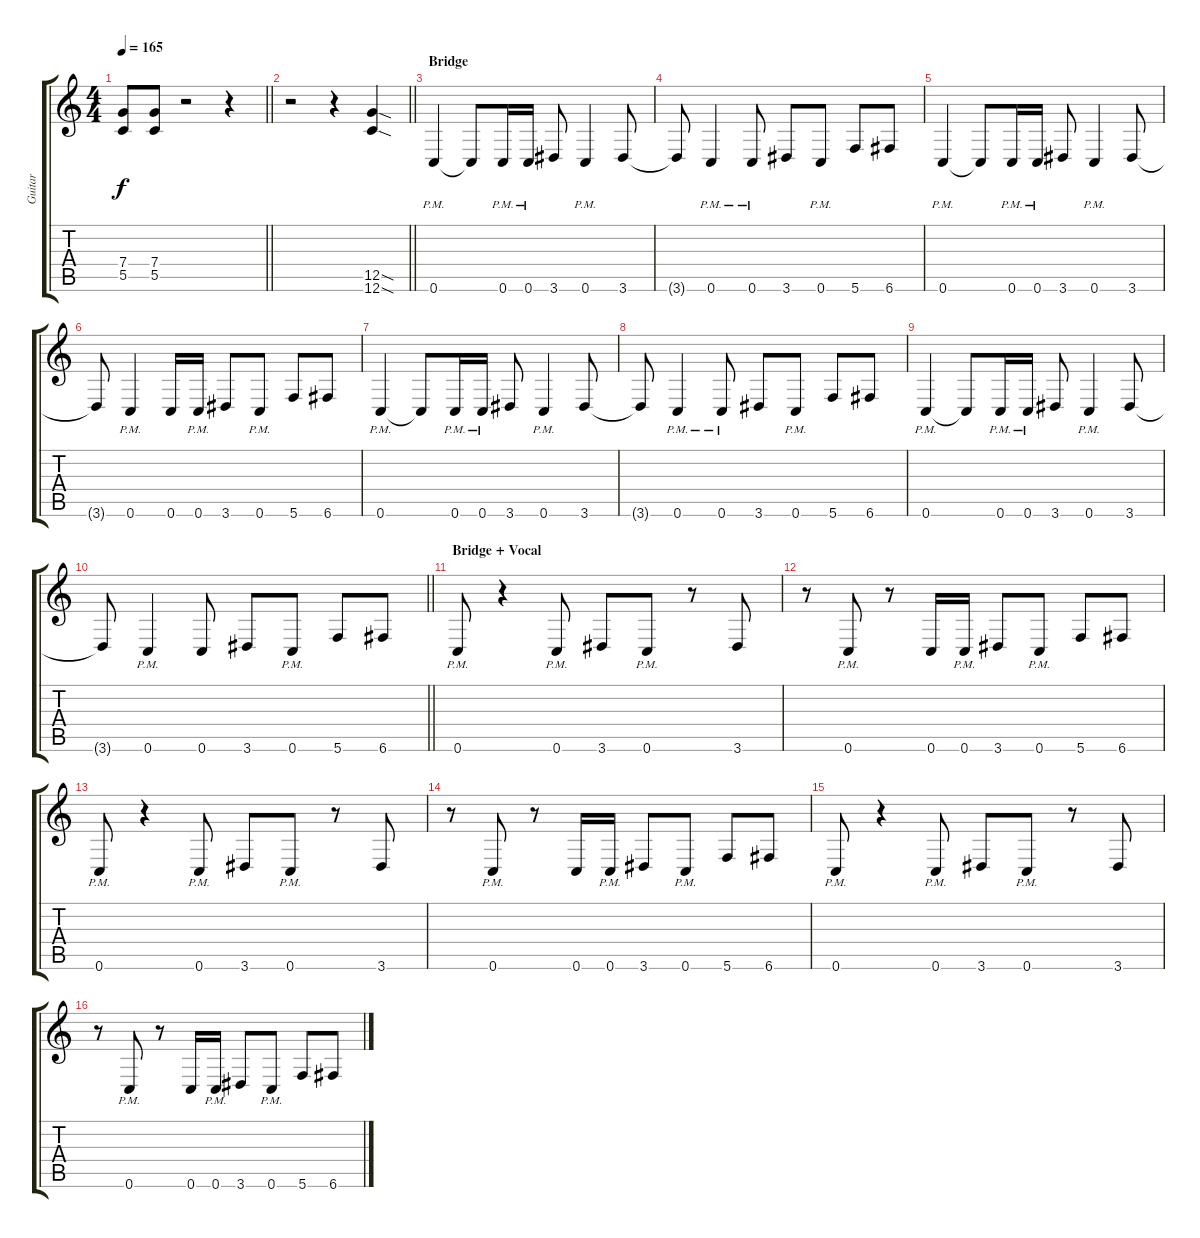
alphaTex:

\track ("Guitar" "Guitar") {instrument distortionguitar}
\staff {score tabs}
\tuning (D4 A3 F3 C3 G2 C2) {hide}
\ts (4 4)
\tempo 165
\clef g2
\barLineRight lightlight
\ks c
(7.4 5.5).8{dy f} (7.4 5.5).8 r.2 r.4 |
\barLineRight lightlight
r.2 r.4 (12.5{sod} 12.6{sod}).4 |
\section ("" "Bridge")
0.6{pm}.4 0.6{t}.8 0.6{pm}.16 0.6{pm}.16 3.6.8 0.6{pm}.4 3.6.8 |
3.6{t}.8 0.6{pm}.4 0.6{pm}.8 3.6.8 0.6{pm}.8 5.6.8 6.6.8 |
0.6{pm}.4 0.6{t}.8 0.6{pm}.16 0.6{pm}.16 3.6.8 0.6{pm}.4 3.6.8 |
3.6{t}.8 0.6{pm}.4 0.6.16 0.6{pm}.16 3.6.8 0.6{pm}.8 5.6.8 6.6.8 |
0.6{pm}.4 0.6{t}.8 0.6{pm}.16 0.6{pm}.16 3.6.8 0.6{pm}.4 3.6.8 |
3.6{t}.8 0.6{pm}.4 0.6{pm}.8 3.6.8 0.6{pm}.8 5.6.8 6.6.8 |
0.6{pm}.4 0.6{t}.8 0.6{pm}.16 0.6{pm}.16 3.6.8 0.6{pm}.4 3.6.8 |
\barLineRight lightlight
3.6{t}.8 0.6{pm}.4 0.6.8 3.6.8 0.6{pm}.8 5.6.8 6.6.8 |
\section ("" "Bridge + Vocal")
0.6{pm}.8 r.4 0.6{pm}.8 3.6.8 0.6{pm}.8 r.8 3.6.8 |
r.8 0.6{pm}.8 r.8 0.6.16 0.6{pm}.16 3.6.8 0.6{pm}.8 5.6.8 6.6.8 |
0.6{pm}.8 r.4 0.6{pm}.8 3.6.8 0.6{pm}.8 r.8 3.6.8 |
r.8 0.6{pm}.8 r.8 0.6.16 0.6{pm}.16 3.6.8 0.6{pm}.8 5.6.8 6.6.8 |
0.6{pm}.8 r.4 0.6{pm}.8 3.6.8 0.6{pm}.8 r.8 3.6.8 |
r.8 0.6{pm}.8 r.8 0.6.16 0.6{pm}.16 3.6.8 0.6{pm}.8 5.6.8 6.6.8
